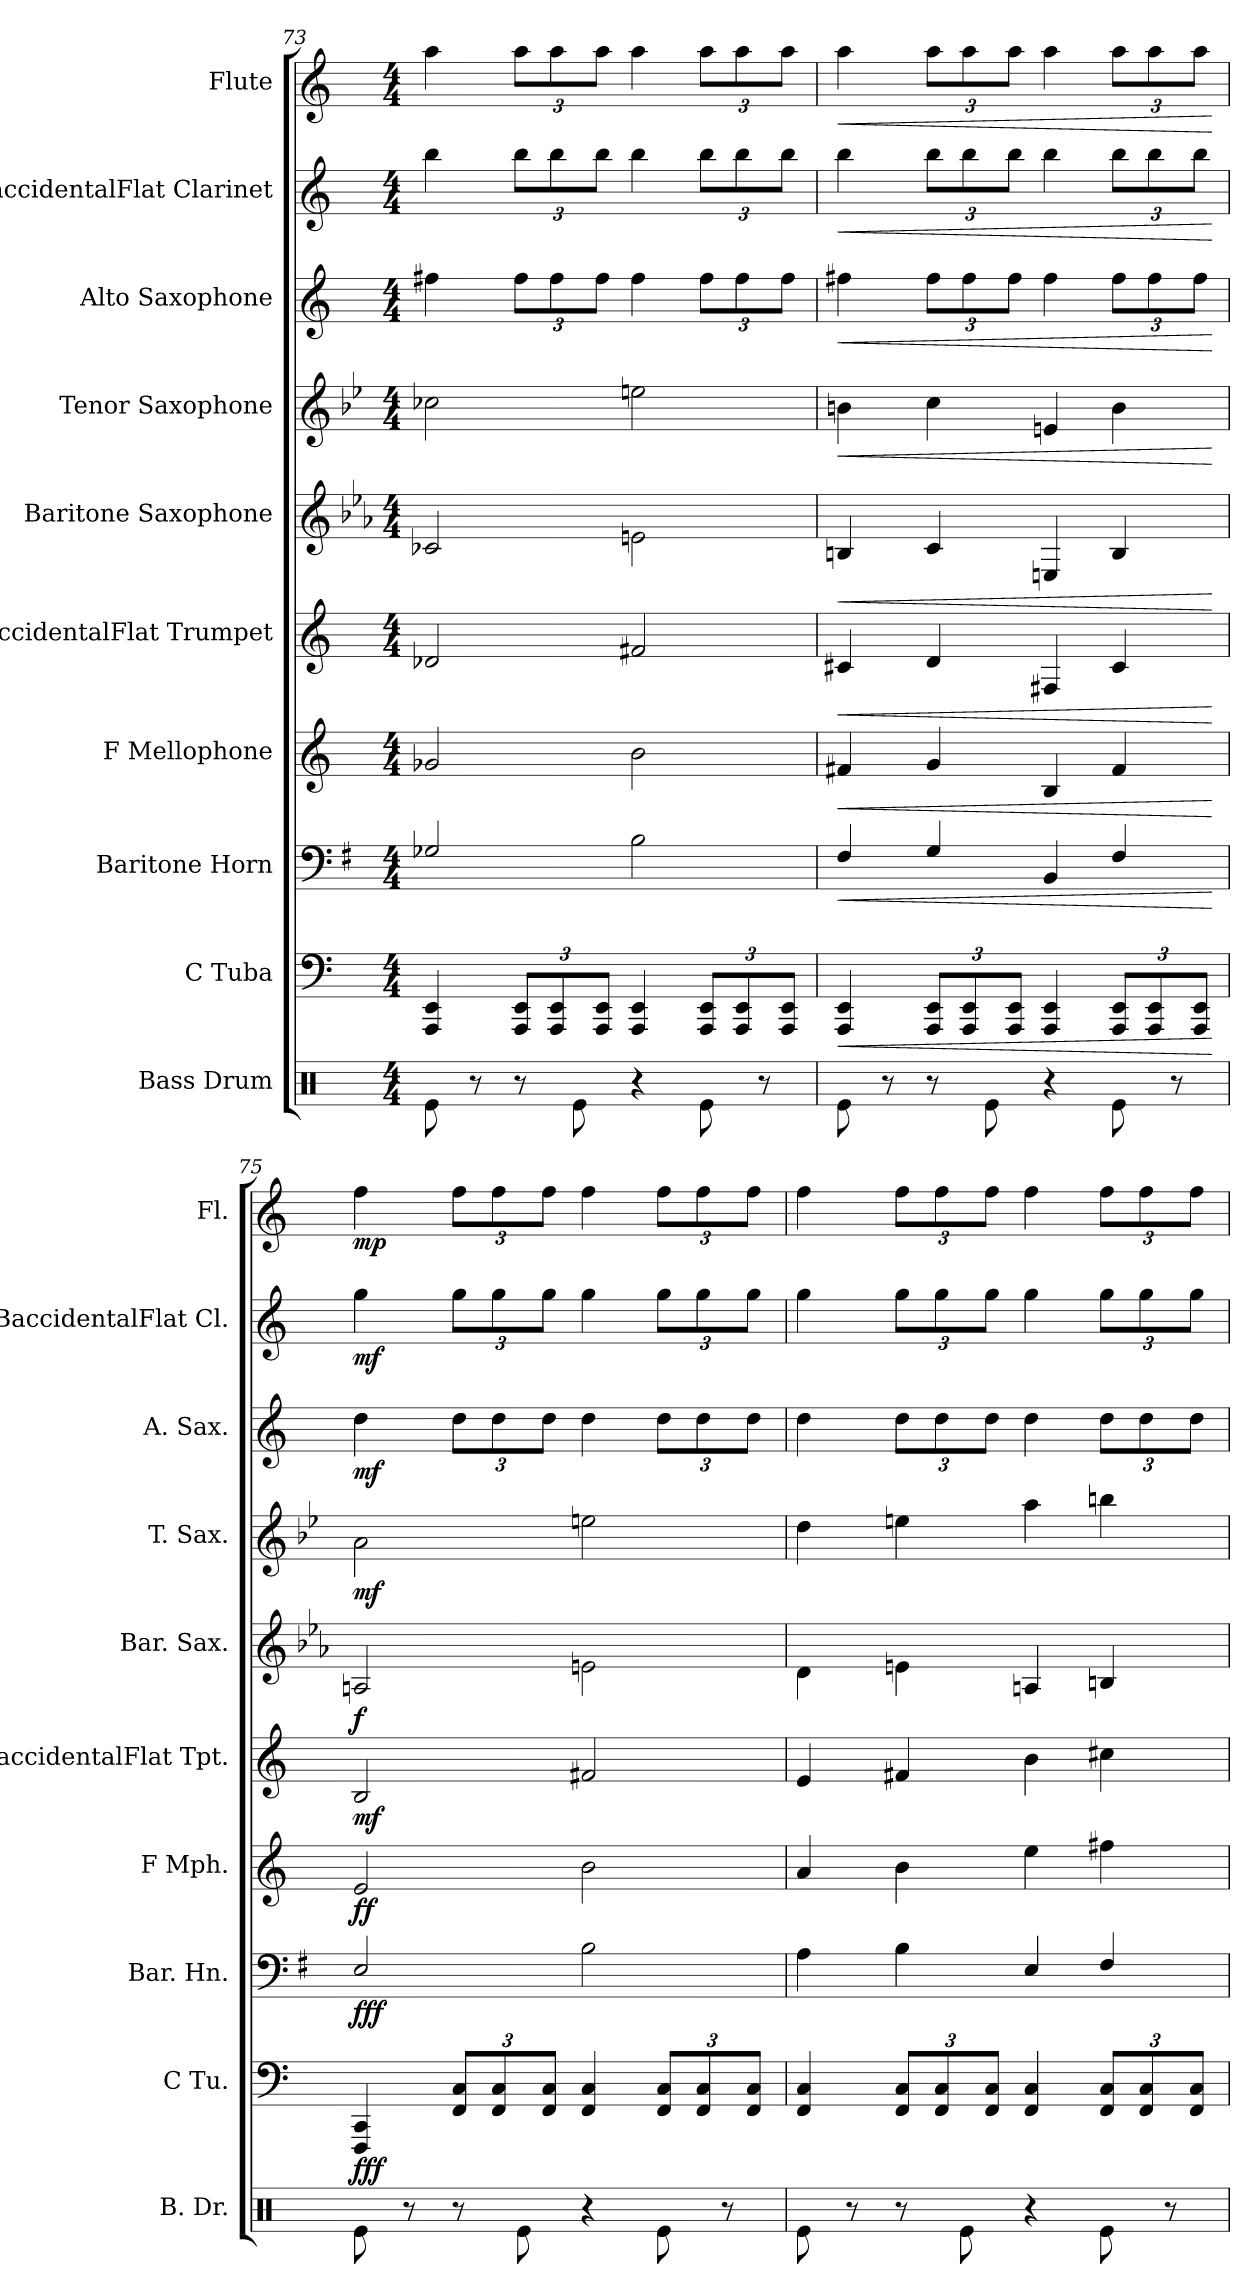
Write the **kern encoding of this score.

**kern	**kern	**dynam	**kern	**dynam	**kern	**dynam	**kern	**dynam	**kern	**dynam	**kern	**dynam	**kern	**dynam	**kern	**dynam	**kern	**dynam
*part10	*part9	*part9	*part8	*part8	*part7	*part7	*part6	*part6	*part5	*part5	*part4	*part4	*part3	*part3	*part2	*part2	*part1	*part1
*staff10	*staff9	*staff9	*staff8	*staff8	*staff7	*staff7	*staff6	*staff6	*staff5	*staff5	*staff4	*staff4	*staff3	*staff3	*staff2	*staff2	*staff1	*staff1
*I"Bass Drum	*I"C Tuba	*	*I"Baritone Horn	*	*I"F Mellophone	*	*I"BaccidentalFlat Trumpet	*	*I"Baritone Saxophone	*	*I"Tenor Saxophone	*	*I"Alto Saxophone	*	*I"BaccidentalFlat Clarinet	*	*I"Flute	*
*I'B. Dr.	*I'C Tu.	*	*I'Bar. Hn.	*	*I'F Mph.	*	*I'BaccidentalFlat Tpt.	*	*I'Bar. Sax.	*	*I'T. Sax.	*	*I'A. Sax.	*	*I'BaccidentalFlat Cl.	*	*I'Fl.	*
!!LO:PB:g=z
*clefX	*clefF4	*	*clefF4	*	*clefG2	*	*clefG2	*	*clefG2	*	*clefG2	*	*clefG2	*	*clefG2	*	*clefG2	*
*	*	*	*ITrd4c7	*	*ITrd4c7	*	*ITrd1c2	*	*ITrd12c21	*	*ITrd8c14	*	*ITrd5c9	*	*ITrd1c2	*	*	*
*k[]	*k[]	*	*k[]	*	*k[b-]	*	*k[b-e-]	*	*k[b-e-a-]	*	*k[b-e-]	*	*k[b-e-a-]	*	*k[b-e-]	*	*k[]	*
*M4/4	*M4/4	*	*M4/4	*	*M4/4	*	*M4/4	*	*M4/4	*	*M4/4	*	*M4/4	*	*M4/4	*	*M4/4	*
=73	=73	=73	=73	=73	=73	=73	=73	=73	=73	=73	=73	=73	=73	=73	=73	=73	=73	=73
8Re\	4AAA/ 4EE/	.	2C-X/	.	2c-X/	.	2c-X/	.	2C-X/	.	2c-X\	.	4an\	.	4aa\	.	4aa\	.
8r	.	.	.	.	.	.	.	.	.	.	.	.	.	.	.	.	.	.
*	*Xbrackettup	*	*	*	*	*	*	*	*	*	*	*	*Xbrackettup	*	*Xbrackettup	*	*Xbrackettup	*
8r	12AAA/ 12EE/L	.	.	.	.	.	.	.	.	.	.	.	12a\L	.	12aa\L	.	12aa\L	.
.	12AAA/ 12EE/	.	.	.	.	.	.	.	.	.	.	.	12a\	.	12aa\	.	12aa\	.
8Re\	.	.	.	.	.	.	.	.	.	.	.	.	.	.	.	.	.	.
.	12AAA/ 12EE/J	.	.	.	.	.	.	.	.	.	.	.	12a\J	.	12aa\J	.	12aa\J	.
4r	4AAA/ 4EE/	.	2E\	.	2e\	.	2en/	.	2En\	.	2en\	.	4a\	.	4aa\	.	4aa\	.
8Re\	12AAA/ 12EE/L	.	.	.	.	.	.	.	.	.	.	.	12a\L	.	12aa\L	.	12aa\L	.
.	12AAA/ 12EE/	.	.	.	.	.	.	.	.	.	.	.	12a\	.	12aa\	.	12aa\	.
8r	.	.	.	.	.	.	.	.	.	.	.	.	.	.	.	.	.	.
.	12AAA/ 12EE/J	.	.	.	.	.	.	.	.	.	.	.	12a\J	.	12aa\J	.	12aa\J	.
=74	=74	=74	=74	=74	=74	=74	=74	=74	=74	=74	=74	=74	=74	=74	=74	=74	=74	=74
!	!	!LO:HP:b	!	!LO:HP:b	!	!LO:HP:b	!	!LO:HP:b	!	!LO:HP:b	!	!LO:HP:b	!	!LO:HP:b	!	!LO:HP:b	!	!LO:HP:b
8Re\	4AAA/ 4EE/	<	4BB/	<	4Bn/	<	4Bn/	<	4BBn/	<	4Bn\	<	4an\	<	4aa\	<	4aa\	<
8r	.	.	.	.	.	.	.	.	.	.	.	.	.	.	.	.	.	.
8r	12AAA/ 12EE/L	.	4C/	.	4c/	.	4c/	.	4C/	.	4c\	.	12a\L	.	12aa\L	.	12aa\L	.
.	12AAA/ 12EE/	.	.	.	.	.	.	.	.	.	.	.	12a\	.	12aa\	.	12aa\	.
8Re\	.	.	.	.	.	.	.	.	.	.	.	.	.	.	.	.	.	.
.	12AAA/ 12EE/J	.	.	.	.	.	.	.	.	.	.	.	12a\J	.	12aa\J	.	12aa\J	.
4r	4AAA/ 4EE/	.	4EE/	.	4E/	.	4En/	.	4EEn/	.	4En/	.	4a\	.	4aa\	.	4aa\	.
8Re\	12AAA/ 12EE/L	.	4BB/	.	4B/	.	4B/	.	4BB/	.	4B\	.	12a\L	.	12aa\L	.	12aa\L	.
.	12AAA/ 12EE/	.	.	.	.	.	.	.	.	.	.	.	12a\	.	12aa\	.	12aa\	.
8r	.	.	.	.	.	.	.	.	.	.	.	.	.	.	.	.	.	.
.	12AAA/ 12EE/J	.	.	.	.	.	.	.	.	.	.	.	12a\J	.	12aa\J	.	12aa\J	.
.	.	[	.	[	.	[	.	[	.	[	.	[	.	[	.	[	.	[
=75	=75	=75	=75	=75	=75	=75	=75	=75	=75	=75	=75	=75	=75	=75	=75	=75	=75	=75
!	!	!LO:DY:b	!	!LO:DY:b	!	!LO:DY:b	!	!LO:DY:b	!	!LO:DY:b	!	!LO:DY:b	!	!LO:DY:b	!	!LO:DY:b	!	!LO:DY:b
8Re\	4FFF/ 4CC/	fff	2AA/	fff	2A/	ff	2A/	mf	2AAn/	f	2A\	mf	4f\	mf	4ff\	mf	4ff\	mp
8r	.	.	.	.	.	.	.	.	.	.	.	.	.	.	.	.	.	.
8r	12FF/ 12C/L	.	.	.	.	.	.	.	.	.	.	.	12f\L	.	12ff\L	.	12ff\L	.
.	12FF/ 12C/	.	.	.	.	.	.	.	.	.	.	.	12f\	.	12ff\	.	12ff\	.
8Re\	.	.	.	.	.	.	.	.	.	.	.	.	.	.	.	.	.	.
.	12FF/ 12C/J	.	.	.	.	.	.	.	.	.	.	.	12f\J	.	12ff\J	.	12ff\J	.
4r	4FF/ 4C/	.	2E\	.	2e\	.	2en/	.	2En\	.	2en\	.	4f\	.	4ff\	.	4ff\	.
8Re\	12FF/ 12C/L	.	.	.	.	.	.	.	.	.	.	.	12f\L	.	12ff\L	.	12ff\L	.
.	12FF/ 12C/	.	.	.	.	.	.	.	.	.	.	.	12f\	.	12ff\	.	12ff\	.
8r	.	.	.	.	.	.	.	.	.	.	.	.	.	.	.	.	.	.
.	12FF/ 12C/J	.	.	.	.	.	.	.	.	.	.	.	12f\J	.	12ff\J	.	12ff\J	.
=76	=76	=76	=76	=76	=76	=76	=76	=76	=76	=76	=76	=76	=76	=76	=76	=76	=76	=76
8Re\	4FF/ 4C/	.	4D\	.	4d/	.	4d/	.	4D\	.	4d\	.	4f\	.	4ff\	.	4ff\	.
8r	.	.	.	.	.	.	.	.	.	.	.	.	.	.	.	.	.	.
8r	12FF/ 12C/L	.	4E\	.	4e\	.	4en/	.	4En\	.	4en\	.	12f\L	.	12ff\L	.	12ff\L	.
.	12FF/ 12C/	.	.	.	.	.	.	.	.	.	.	.	12f\	.	12ff\	.	12ff\	.
8Re\	.	.	.	.	.	.	.	.	.	.	.	.	.	.	.	.	.	.
.	12FF/ 12C/J	.	.	.	.	.	.	.	.	.	.	.	12f\J	.	12ff\J	.	12ff\J	.
4r	4FF/ 4C/	.	4AA/	.	4a\	.	4a\	.	4AAn/	.	4a\	.	4f\	.	4ff\	.	4ff\	.
8Re\	12FF/ 12C/L	.	4BB/	.	4bn\	.	4bn\	.	4BBn/	.	4bn\	.	12f\L	.	12ff\L	.	12ff\L	.
.	12FF/ 12C/	.	.	.	.	.	.	.	.	.	.	.	12f\	.	12ff\	.	12ff\	.
8r	.	.	.	.	.	.	.	.	.	.	.	.	.	.	.	.	.	.
.	12FF/ 12C/J	.	.	.	.	.	.	.	.	.	.	.	12f\J	.	12ff\J	.	12ff\J	.
=	=	=	=	=	=	=	=	=	=	=	=	=	=	=	=	=	=	=
*-	*-	*-	*-	*-	*-	*-	*-	*-	*-	*-	*-	*-	*-	*-	*-	*-	*-	*-
